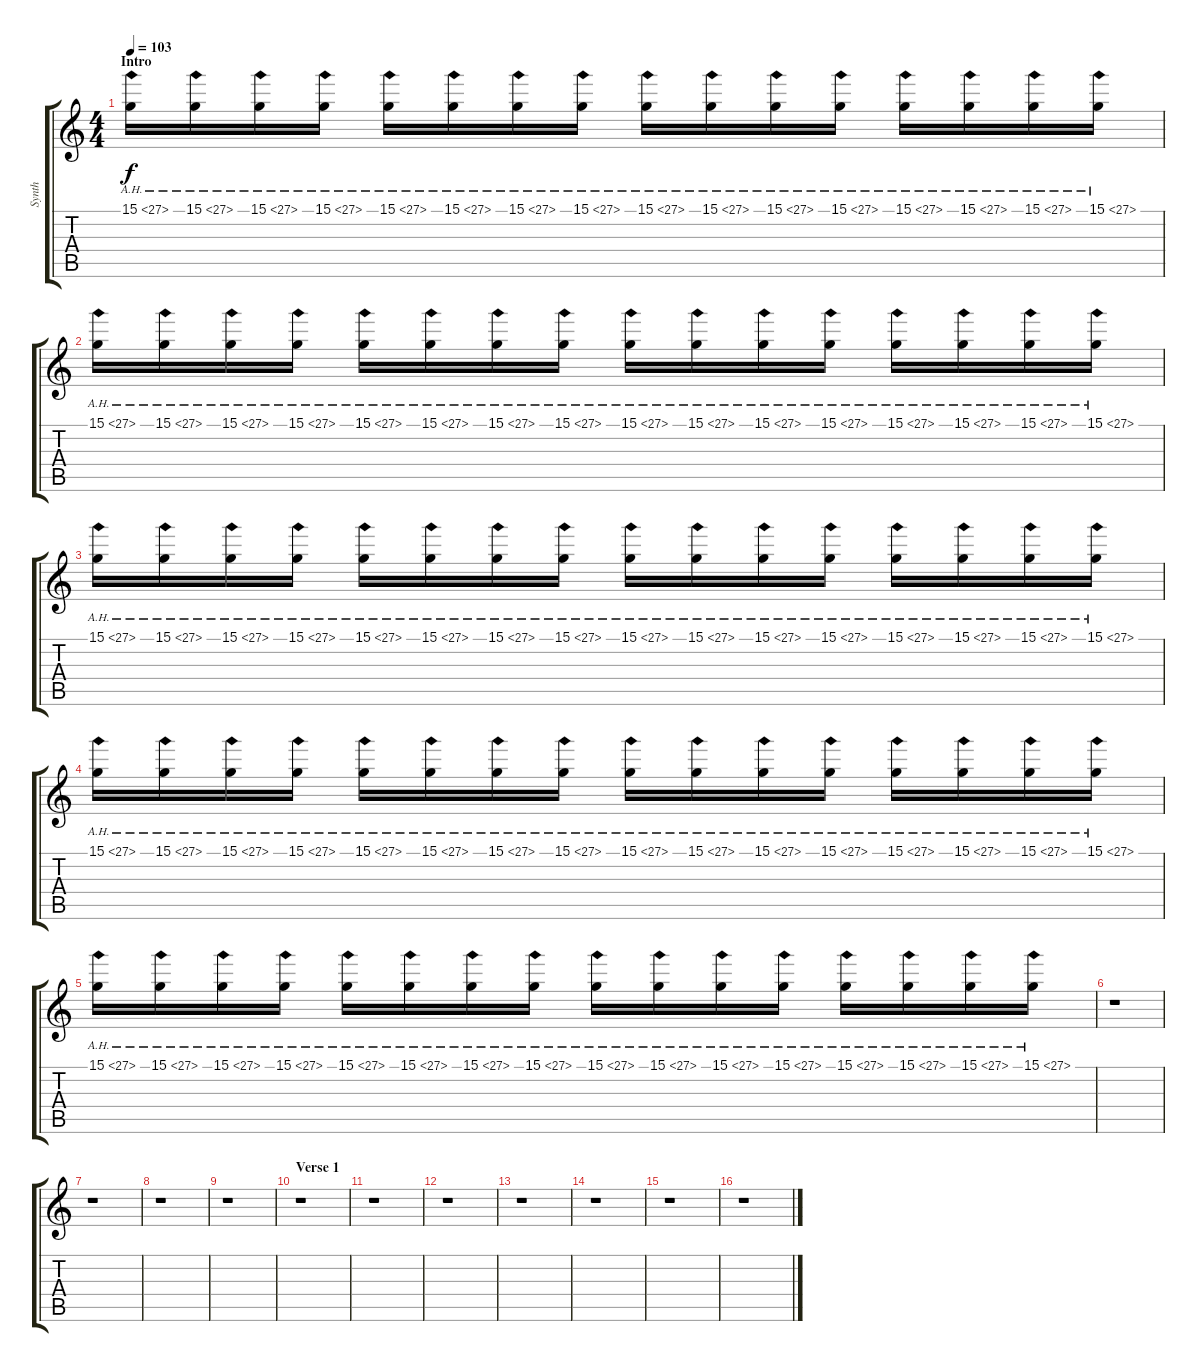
\track ("Synth" "Synth") {instrument pad3polysynth}
\staff {score tabs}
\tuning (E4 B3 G3 D3 A2 E2) {hide}
\ts (4 4)
\section ("" "Intro")
\tempo 103
\clef g2
\ks c
15.1{ah 12}.16{dy f instrument pad3polysynth} 15.1{ah 12}.16 15.1{ah 12}.16 15.1{ah 12}.16 15.1{ah 12}.16 15.1{ah 12}.16 15.1{ah 12}.16 15.1{ah 12}.16 15.1{ah 12}.16 15.1{ah 12}.16 15.1{ah 12}.16 15.1{ah 12}.16 15.1{ah 12}.16 15.1{ah 12}.16 15.1{ah 12}.16 15.1{ah 12}.16 |
15.1{ah 12}.16 15.1{ah 12}.16 15.1{ah 12}.16 15.1{ah 12}.16 15.1{ah 12}.16 15.1{ah 12}.16 15.1{ah 12}.16 15.1{ah 12}.16 15.1{ah 12}.16 15.1{ah 12}.16 15.1{ah 12}.16 15.1{ah 12}.16 15.1{ah 12}.16 15.1{ah 12}.16 15.1{ah 12}.16 15.1{ah 12}.16 |
15.1{ah 12}.16 15.1{ah 12}.16 15.1{ah 12}.16 15.1{ah 12}.16 15.1{ah 12}.16 15.1{ah 12}.16 15.1{ah 12}.16 15.1{ah 12}.16 15.1{ah 12}.16 15.1{ah 12}.16 15.1{ah 12}.16 15.1{ah 12}.16 15.1{ah 12}.16 15.1{ah 12}.16 15.1{ah 12}.16 15.1{ah 12}.16 |
15.1{ah 12}.16 15.1{ah 12}.16 15.1{ah 12}.16 15.1{ah 12}.16 15.1{ah 12}.16 15.1{ah 12}.16 15.1{ah 12}.16 15.1{ah 12}.16 15.1{ah 12}.16 15.1{ah 12}.16 15.1{ah 12}.16 15.1{ah 12}.16 15.1{ah 12}.16 15.1{ah 12}.16 15.1{ah 12}.16 15.1{ah 12}.16 |
15.1{ah 12}.16 15.1{ah 12}.16 15.1{ah 12}.16 15.1{ah 12}.16 15.1{ah 12}.16 15.1{ah 12}.16 15.1{ah 12}.16 15.1{ah 12}.16 15.1{ah 12}.16 15.1{ah 12}.16 15.1{ah 12}.16 15.1{ah 12}.16 15.1{ah 12}.16 15.1{ah 12}.16 15.1{ah 12}.16 15.1{ah 12}.16 |
r.1 |
r.1 |
r.1 |
r.1 |
\section ("" "Verse 1")
r.1 |
r.1 |
r.1 |
r.1 |
r.1 |
r.1 |
r.1
